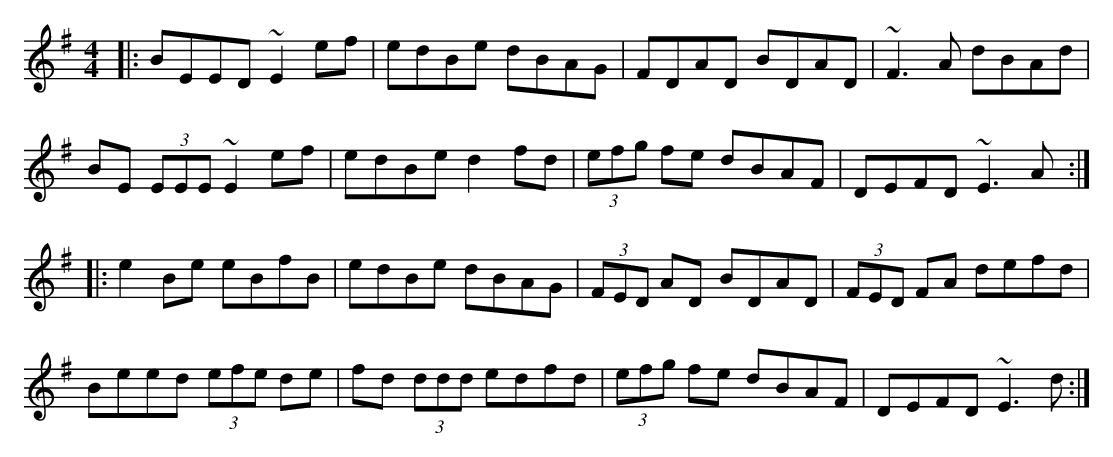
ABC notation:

X:1
M:4/4
K:Ador
|:BEED ~E2ef|edBe dBAG|FDAD BDAD|~F3A dBAd|
BE (3EEE ~E2 ef|edBe d2fd|(3efg fe dBAF|DEFD ~E3A:|
|:e2Be eBfB|edBe dBAG|(3FED AD BDAD|(3FED FA defd|
Beed (3efe de|fd (3ddd edfd|(3efg fe dBAF|DEFD ~E3d:|
